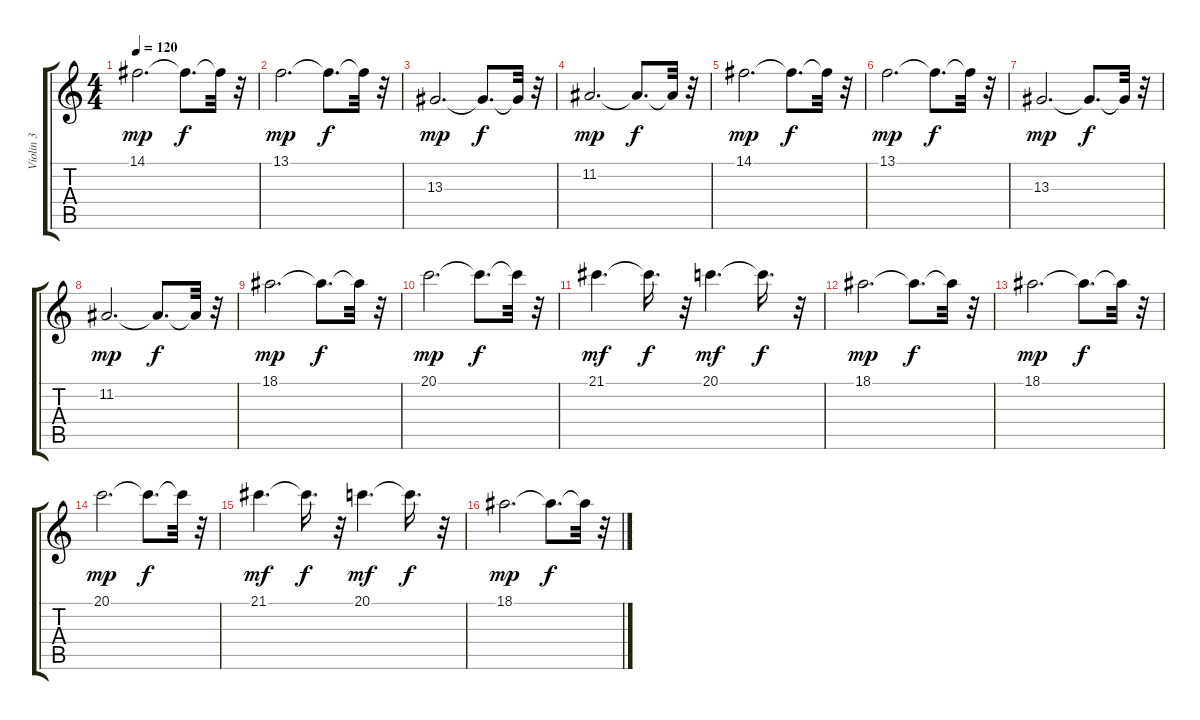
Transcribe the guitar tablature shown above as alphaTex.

\track ("Violin 3" "Violin 3") {instrument stringensemble1}
\staff {score tabs}
\tuning (E4 B3 G3 D3 A2 E2) {hide}
\ts (4 4)
\tempo 120
\clef g2
\ks c
14.1.2{d dy mp volume 12} 14.1{t}.8{d dy f} 14.1{t}.32 r.32 |
13.1.2{d dy mp volume 12} 13.1{t}.8{d dy f} 13.1{t}.32 r.32 |
13.3.2{d dy mp volume 12} 13.3{t}.8{d dy f} 13.3{t}.32 r.32 |
11.2.2{d dy mp volume 12} 11.2{t}.8{d dy f} 11.2{t}.32 r.32 |
14.1.2{d dy mp volume 12} 14.1{t}.8{d dy f} 14.1{t}.32 r.32 |
13.1.2{d dy mp volume 12} 13.1{t}.8{d dy f} 13.1{t}.32 r.32 |
13.3.2{d dy mp volume 12} 13.3{t}.8{d dy f} 13.3{t}.32 r.32 |
11.2.2{d dy mp volume 12} 11.2{t}.8{d dy f} 11.2{t}.32 r.32 |
18.1.2{d dy mp volume 12} 18.1{t}.8{d dy f} 18.1{t}.32 r.32 |
20.1.2{d dy mp volume 12} 20.1{t}.8{d dy f} 20.1{t}.32 r.32 |
21.1.4{d dy mf volume 12} 21.1{t}.16{d dy f} r.32 20.1.4{d dy mf} 20.1{t}.16{d dy f} r.32 |
18.1.2{d dy mp} 18.1{t}.8{d dy f} 18.1{t}.32 r.32 |
18.1.2{d dy mp volume 12} 18.1{t}.8{d dy f} 18.1{t}.32 r.32 |
20.1.2{d dy mp volume 12} 20.1{t}.8{d dy f} 20.1{t}.32 r.32 |
21.1.4{d dy mf volume 12} 21.1{t}.16{d dy f} r.32 20.1.4{d dy mf} 20.1{t}.16{d dy f} r.32 |
18.1.2{d dy mp} 18.1{t}.8{d dy f} 18.1{t}.32 r.32
